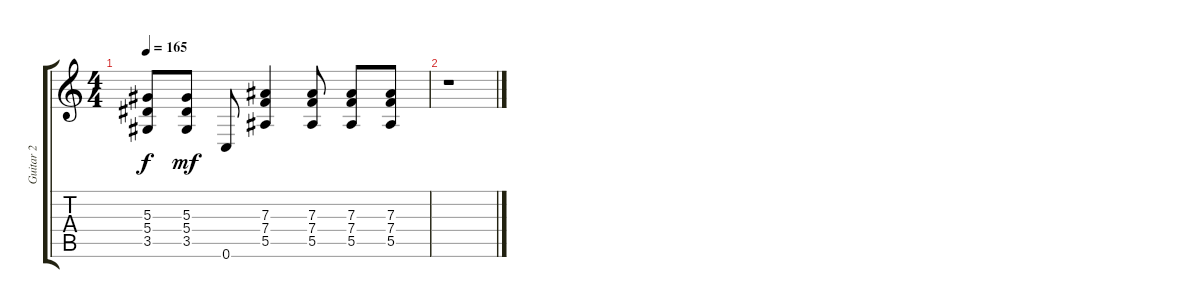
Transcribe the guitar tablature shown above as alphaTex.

\track ("Guitar 2" "Guitar 2") {instrument distortionguitar}
\staff {score tabs}
\tuning (C4 G3 Eb3 Bb2 F2 C2) {hide}
\ts (4 4)
\tempo 165
\clef g2
\ks c
(5.3{t} 5.4{t} 3.5{t}).8{dy f} (5.3 5.4 3.5).8{dy mf} 0.6.8 (7.3 7.4 5.5).4 (7.3 7.4 5.5).8 (7.3 7.4 5.5).8 (7.3 7.4 5.5).8 |
r.1
